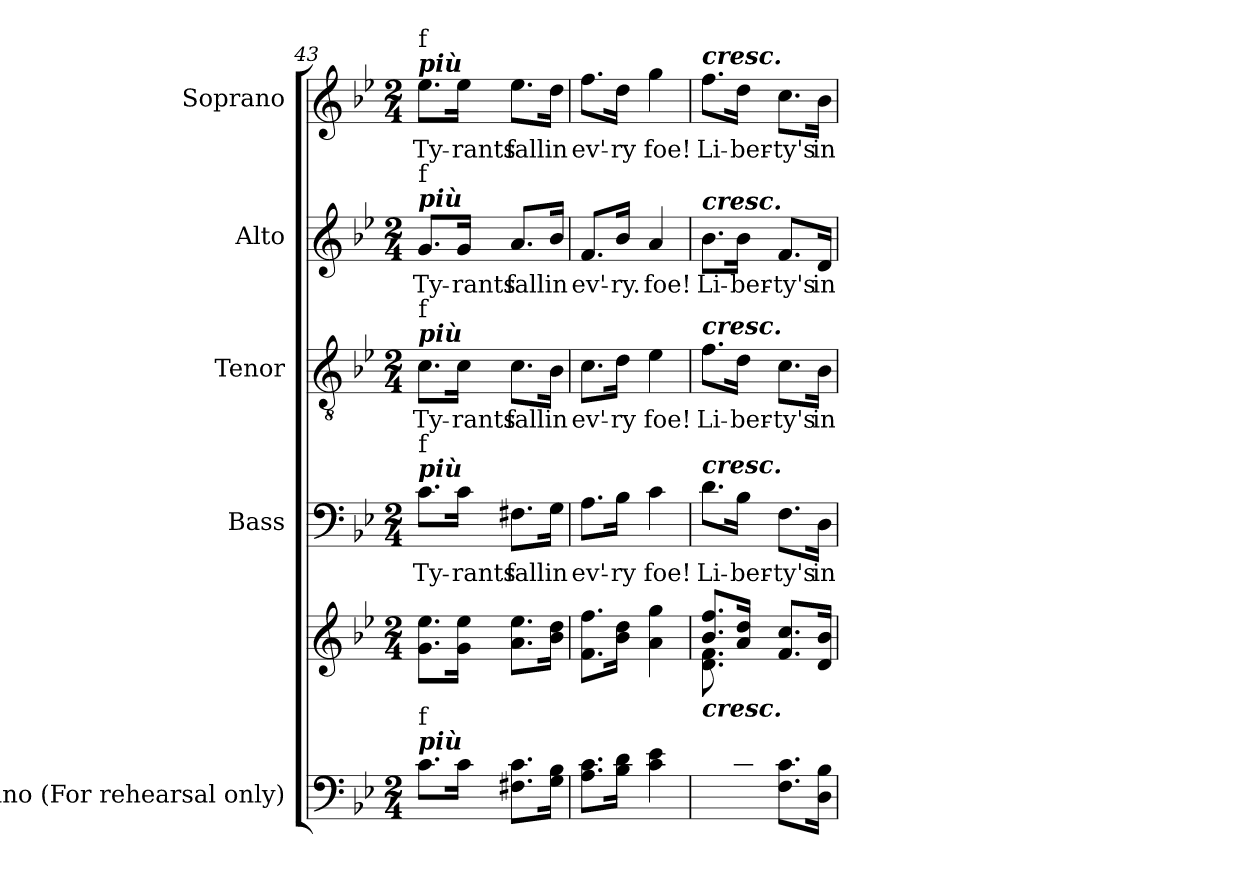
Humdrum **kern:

**kern	**kern	**kern	**text	**kern	**text	**kern	**text	**kern	**text
*part5	*part5	*part4	*part4	*part3	*part3	*part2	*part2	*part1	*part1
*staff6	*staff5	*staff4	*staff4	*staff3	*staff3	*staff2	*staff2	*staff1	*staff1
*I"Piano (For rehearsal only)	*	*I"Bass	*	*I"Tenor	*	*I"Alto	*	*I"Soprano	*
*I'Pno.	*	*I'B.	*	*I'T.	*	*I'A.	*	*I'S.	*
*clefF4	*clefG2	*clefF4	*	*clefGv2	*	*clefG2	*	*clefG2	*
*	*	*	*	*ITrd7c12	*	*	*	*	*
*k[b-e-]	*k[b-e-]	*k[b-e-]	*	*k[b-e-]	*	*k[b-e-]	*	*k[b-e-]	*
*B-:	*B-:	*B-:	*	*B-:	*	*B-:	*	*B-:	*
*M2/4	*M2/4	*M2/4	*	*M2/4	*	*M2/4	*	*M2/4	*
=43	=43	=43	=43	=43	=43	=43	=43	=43	=43
!	!	!	!LO:LY:b:color=#000000	!	!	!	!	!	!
!	!	!	!	!	!LO:LY:b:color=#000000	!	!	!	!
!	!	!	!	!	!	!	!LO:LY:b:color=#000000	!	!
!	!	!	!	!	!	!	!	!LO:TX:a:Bi:t=più	!
!	!	!	!	!	!	!	!	!LO:TX:t=f	!
!	!	!	!	!	!	!LO:TX:a:Bi:t=più	!	!	!
!	!	!	!	!	!	!LO:TX:t=f	!	!	!
!	!	!	!	!LO:TX:a:Bi:t=più	!	!	!	!	!
!	!	!	!	!LO:TX:t=f	!	!	!	!	!
!	!	!LO:TX:a:Bi:t=più	!	!	!	!	!	!	!
!	!	!LO:TX:t=f	!	!	!	!	!	!	!
!LO:TX:a:Bi:t=più	!	!	!	!	!	!	!	!	!
!LO:TX:t=f	!	!	!	!	!	!	!	!	!
!	!	!	!	!	!	!	!	!	!LO:LY:b:color=#000000
8.ci\L	8.gi\ 8.ee-iL	8.ci\L	Ty-	8.Ci\L	Ty-	8.gi/L	Ty-	8.ee-i\L	Ty-
!	!	!	!LO:LY:b:color=#000000	!	!	!	!	!	!
!	!	!	!	!	!LO:LY:b:color=#000000	!	!	!	!
!	!	!	!	!	!	!	!LO:LY:b:color=#000000	!	!
!	!	!	!	!	!	!	!	!	!LO:LY:b:color=#000000
16ci\Jk	16gi\ 16ee-iJk	16ci\Jk	-rants	16Ci\Jk	-rants	16gi/Jk	-rants	16ee-i\Jk	-rants
!	!	!	!LO:LY:b:color=#000000	!	!	!	!	!	!
!	!	!	!	!	!LO:LY:b:color=#000000	!	!	!	!
!	!	!	!	!	!	!	!LO:LY:b:color=#000000	!	!
!	!	!	!	!	!	!	!	!	!LO:LY:b:color=#000000
8.F#Xi\ 8.ciL	8.ai\ 8.ee-iL	8.F#Xi\L	fall	8.Ci\L	fall	8.ai/L	fall	8.ee-i\L	fall
!	!	!	!LO:LY:b:color=#000000	!	!	!	!	!	!
!	!	!	!	!	!LO:LY:b:color=#000000	!	!	!	!
!	!	!	!	!	!	!	!LO:LY:b:color=#000000	!	!
!	!	!	!	!	!	!	!	!	!LO:LY:b:color=#000000
16Gi\ 16B-iJk	16b-i\ 16ddiJk	16Gi\Jk	in	16BB-i\Jk	in	16b-i/Jk	in	16ddi\Jk	in
=44	=44	=44	=44	=44	=44	=44	=44	=44	=44
!	!	!	!LO:LY:b:color=#000000	!	!	!	!	!	!
!	!	!	!	!	!LO:LY:b:color=#000000	!	!	!	!
!	!	!	!	!	!	!	!LO:LY:b:color=#000000	!	!
!	!	!	!	!	!	!	!	!	!LO:LY:b:color=#000000
8.Ai\ 8.ciL	8.fi\ 8.ffiL	8.Ai\L	ev'-	8.Ci\L	ev'-	8.fi/L	ev'-	8.ffi\L	ev'-
!	!	!	!LO:LY:b:color=#000000	!	!	!	!	!	!
!	!	!	!	!	!LO:LY:b:color=#000000	!	!	!	!
!	!	!	!	!	!	!	!LO:LY:b:color=#000000	!	!
!	!	!	!	!	!	!	!	!	!LO:LY:b:color=#000000
16B-i\ 16diJk	16b-i\ 16ddiJk	16B-i\Jk	-ry	16Di\Jk	-ry	16b-i/Jk	-ry.	16ddi\Jk	-ry
!	!	!	!LO:LY:b:color=#000000	!	!	!	!	!	!
!	!	!	!	!	!LO:LY:b:color=#000000	!	!	!	!
!	!	!	!	!	!	!	!LO:LY:b:color=#000000	!	!
!	!	!	!	!	!	!	!	!	!LO:LY:b:color=#000000
4ci\ 4e-i	4ai\ 4ggi	4ci\	foe!	4E-i\	foe!	4ai/	foe!	4ggi\	foe!
=45	=45	=45	=45	=45	=45	=45	=45	=45	=45
*	*^	*	*	*	*	*	*	*	*
!	!	!	!	!LO:LY:b:color=#000000	!	!	!	!	!	!
!	!	!	!	!	!	!LO:LY:b:color=#000000	!	!	!	!
!	!	!	!	!	!	!	!	!LO:LY:b:color=#000000	!	!
!	!	!	!	!	!	!	!	!	!LO:TX:a:Bi:t=cresc.	!
!	!	!	!	!	!	!	!LO:TX:a:Bi:t=cresc.	!	!	!
!	!	!	!	!	!LO:TX:a:Bi:t=cresc.	!	!	!	!	!
!	!	!	!LO:TX:a:Bi:t=cresc.	!	!	!	!	!	!	!
!	!LO:TX:b:Bi:t=cresc.	!	!	!	!	!	!	!	!	!
!	!	!	!	!	!	!	!	!	!	!LO:LY:b:color=#000000
8.ryy	8.b-i/ 8.ffiL	8.di\ 8.fiL	8.di\L	Li-	8.Fi\L	Li-	8.b-i\L	Li-	8.ffi\L	Li-
!	!	!	!	!LO:LY:b:color=#000000	!	!	!	!	!	!
!	!	!	!	!	!	!LO:LY:b:color=#000000	!	!	!	!
!	!	!	!	!	!	!	!	!LO:LY:b:color=#000000	!	!
!	!	!	!	!	!	!	!	!	!	!LO:LY:b:color=#000000
16B-i/ 16diJk	16ai/ 16ddiJk	4ryy	16B-i\Jk	-ber-	16Di\Jk	-ber-	16b-i\Jk	-ber-	16ddi\Jk	-ber-
!	!	!	!	!LO:LY:b:color=#000000	!	!	!	!	!	!
!	!	!	!	!	!	!LO:LY:b:color=#000000	!	!	!	!
!	!	!	!	!	!	!	!	!LO:LY:b:color=#000000	!	!
!	!	!	!	!	!	!	!	!	!	!LO:LY:b:color=#000000
8.Fi\ 8.ciL	8.fi/ 8.cciL	.	8.Fi\L	-ty's	8.Ci\L	-ty's	8.fi/L	-ty's	8.cci\L	-ty's
!	!	!	!	!LO:LY:b:color=#000000	!	!	!	!	!	!
!	!	!	!	!	!	!LO:LY:b:color=#000000	!	!	!	!
!	!	!	!	!	!	!	!	!LO:LY:b:color=#000000	!	!
!	!	!	!	!	!	!	!	!	!	!LO:LY:b:color=#000000
16Di\ 16B-iJk	16di/ 16b-iJk	16ryy	16Di\Jk	in	16BB-i\Jk	in	16di/Jk	in	16b-i\Jk	in
*	*v	*v	*	*	*	*	*	*	*	*
=	=	=	=	=	=	=	=	=	=
*-	*-	*-	*-	*-	*-	*-	*-	*-	*-
